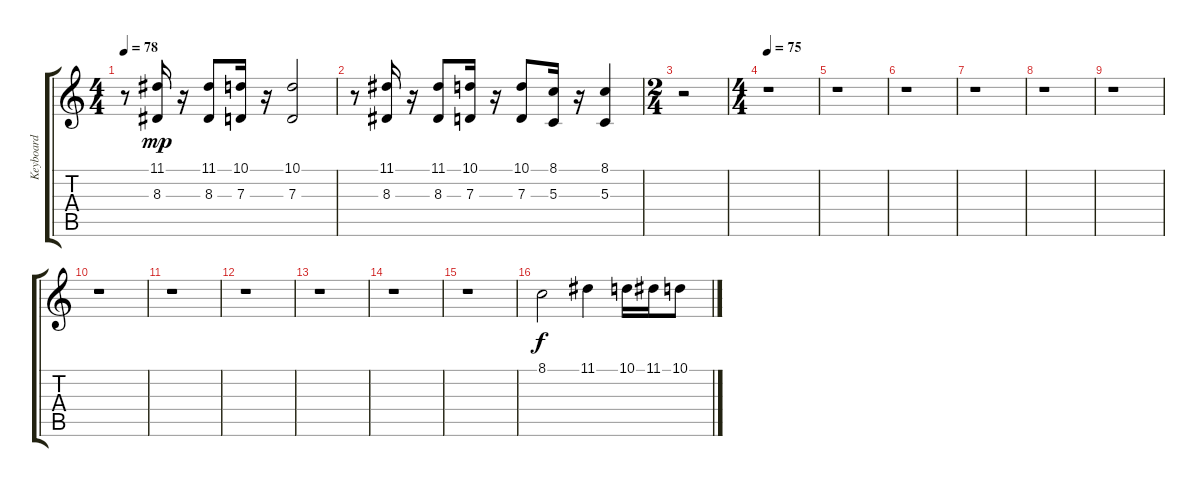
\track ("Keyboard" "Keyboard") {instrument pad4choir}
\staff {score tabs}
\tuning (E4 B3 G3 D3 A2 D2) {hide}
\ts (4 4)
\tempo 78
\clef g2
\ks c
r.8{dy mp} (11.1 8.3).16 r.16 (11.1 8.3).8 (10.1 7.3).16 r.16 (10.1 7.3).2 |
r.8 (11.1 8.3).16 r.16 (11.1 8.3).8 (10.1 7.3).16 r.16 (10.1 7.3).8 (8.1 5.3).16 r.16 (8.1 5.3).4 |
\ts (2 4)
r.2 |
\ts (4 4)
\tempo 75
r.1 |
r.1 |
r.1 |
r.1 |
r.1 |
r.1 |
r.1 |
r.1 |
r.1 |
r.1 |
r.1 |
r.1 |
8.1.2{dy f} 11.1.4 10.1.16 11.1.16 10.1.8
